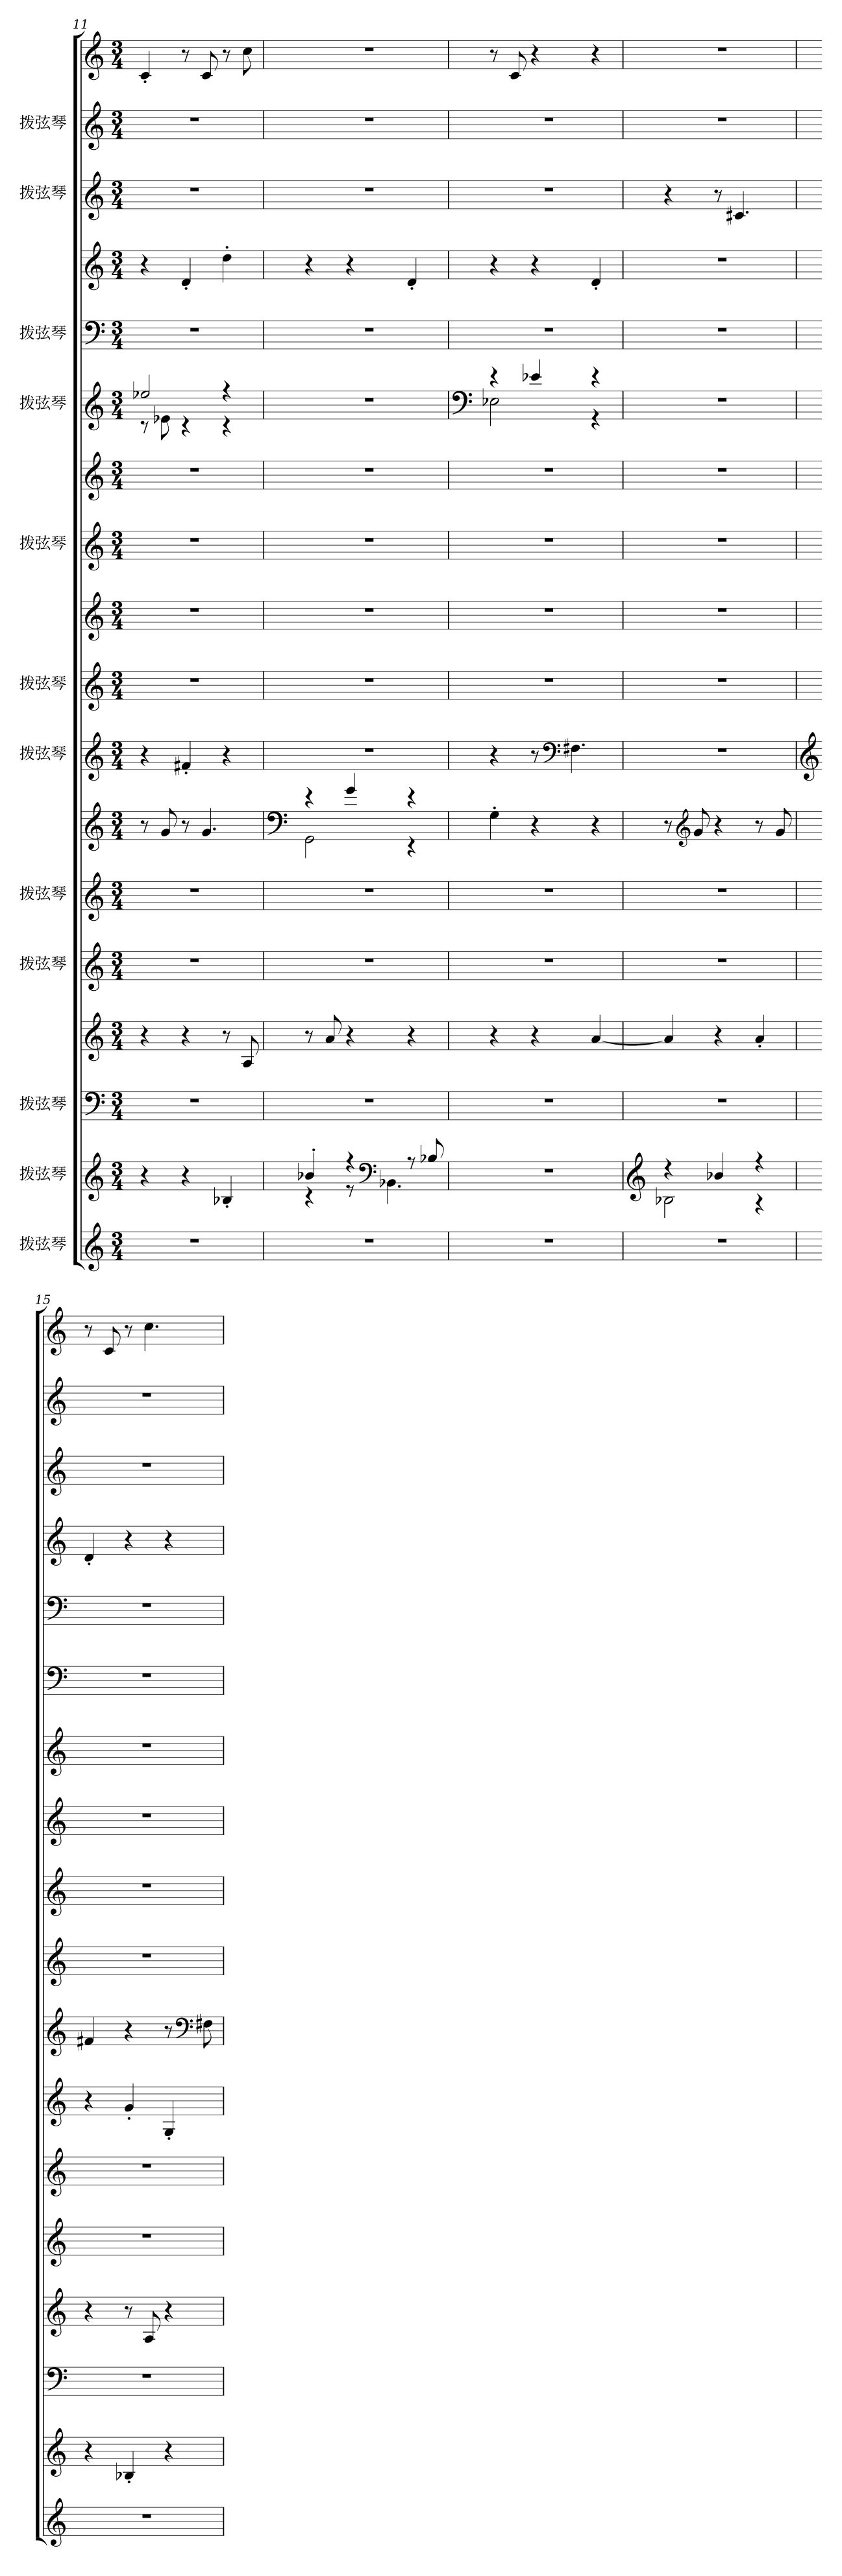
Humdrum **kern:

**kern	**kern	**kern	**kern	**kern	**kern	**kern	**kern	**kern	**kern	**kern	**kern	**kern	**kern	**kern	**kern	**kern	**kern
*part12	*part11	*part10	*part10	*part9	*part8	*part8	*part7	*part6	*part6	*part5	*part5	*part4	*part3	*part3	*part2	*part1	*part1
*staff18	*staff17	*staff16	*staff15	*staff14	*staff13	*staff12	*staff11	*staff10	*staff9	*staff8	*staff7	*staff6	*staff5	*staff4	*staff3	*staff2	*staff1
*I"拨弦琴	*I"拨弦琴	*I"拨弦琴	*	*I"拨弦琴	*I"拨弦琴	*	*I"拨弦琴	*I"拨弦琴	*	*I"拨弦琴	*	*I"拨弦琴	*I"拨弦琴	*	*I"拨弦琴	*I"拨弦琴	*
*clefG2	*clefG2	*clefF4	*clefG2	*clefG2	*clefG2	*clefG2	*clefG2	*clefG2	*clefG2	*clefG2	*clefG2	*clefG2	*clefF4	*clefG2	*clefG2	*clefG2	*clefG2
*k[]	*k[]	*k[]	*k[]	*k[]	*k[]	*k[]	*k[]	*k[]	*k[]	*k[]	*k[]	*k[]	*k[]	*k[]	*k[]	*k[]	*k[]
*M3/4	*M3/4	*M3/4	*M3/4	*M3/4	*M3/4	*M3/4	*M3/4	*M3/4	*M3/4	*M3/4	*M3/4	*M3/4	*M3/4	*M3/4	*M3/4	*M3/4	*M3/4
=11	=11	=11	=11	=11	=11	=11	=11	=11	=11	=11	=11	=11	=11	=11	=11	=11	=11
*	*	*	*	*	*	*	*	*	*	*	*	*^	*	*	*	*	*
2.r	4r	2.r	4r	2.r	2.r	8r	4r	2.r	2.r	2.r	2.r	2ee-X/	8r	2.r	4r	2.r	2.r	4c'/
.	.	.	.	.	.	8g/	.	.	.	.	.	.	8e-X\	.	.	.	.	.
.	4r	.	4r	.	.	8r	4f#X'/	.	.	.	.	.	4r	.	4d'/	.	.	8r
.	.	.	.	.	.	4.g/	.	.	.	.	.	.	.	.	.	.	.	8c/
.	4B-X'/	.	8r	.	.	.	4r	.	.	.	.	4r	4r	.	4dd'\	.	.	8r
.	.	.	8A/	.	.	.	.	.	.	.	.	.	.	.	.	.	.	8cc\
*	*	*	*	*	*	*	*	*	*	*	*	*v	*v	*	*	*	*	*
!!LO:PB:g=z
=12	=12	=12	=12	=12	=12	=12	=12	=12	=12	=12	=12	=12	=12	=12	=12	=12	=12
*	*	*	*	*	*	*clefF4	*	*	*	*	*	*	*	*	*	*	*
*	*^	*	*	*	*	*^	*	*	*	*	*	*	*	*	*	*	*
2.r	4b-X'/	4r	2.r	8r	2.r	2.r	4r	2GG\	2.r	2.r	2.r	2.r	2.r	2.r	2.r	4r	2.r	2.r	2.r
.	.	.	.	8a/	.	.	.	.	.	.	.	.	.	.	.	.	.	.	.
.	4r	8r	.	4r	.	.	4g/	.	.	.	.	.	.	.	.	4r	.	.	.
*	*clefF4	*	*	*	*	*	*	*	*	*	*	*	*	*	*	*	*	*	*
.	.	4.BB-X\	.	.	.	.	.	.	.	.	.	.	.	.	.	.	.	.	.
.	8r	.	.	4r	.	.	4r	4r	.	.	.	.	.	.	.	4d'/	.	.	.
.	8B-X/	.	.	.	.	.	.	.	.	.	.	.	.	.	.	.	.	.	.
*	*v	*v	*	*	*	*	*v	*v	*	*	*	*	*	*	*	*	*	*	*
=13	=13	=13	=13	=13	=13	=13	=13	=13	=13	=13	=13	=13	=13	=13	=13	=13	=13
*	*	*	*	*	*	*	*	*	*	*	*	*clefF4	*	*	*	*	*
*	*	*	*	*	*	*	*	*	*	*	*	*^	*	*	*	*	*
2.r	2.r	2.r	4r	2.r	2.r	4G'\	4r	2.r	2.r	2.r	2.r	4r	2E-X\	2.r	4r	2.r	2.r	8r
.	.	.	.	.	.	.	.	.	.	.	.	.	.	.	.	.	.	8c/
.	.	.	4r	.	.	4r	8r	.	.	.	.	4e-X/	.	.	4r	.	.	4r
*	*	*	*	*	*	*	*clefF4	*	*	*	*	*	*	*	*	*	*	*
.	.	.	.	.	.	.	4.F#X\	.	.	.	.	.	.	.	.	.	.	.
.	.	.	[4a/	.	.	4r	.	.	.	.	.	4r	4r	.	4d'/	.	.	4r
*	*	*	*	*	*	*	*	*	*	*	*	*v	*v	*	*	*	*	*
=14	=14	=14	=14	=14	=14	=14	=14	=14	=14	=14	=14	=14	=14	=14	=14	=14	=14
*	*clefG2	*	*	*	*	*	*	*	*	*	*	*	*	*	*	*	*
*	*^	*	*	*	*	*	*	*	*	*	*	*	*	*	*	*	*
2.r	4r	2B-X\	2.r	4a/]	2.r	2.r	8r	2.r	2.r	2.r	2.r	2.r	2.r	2.r	2.r	4r	2.r	2.r
*	*	*	*	*	*	*	*clefG2	*	*	*	*	*	*	*	*	*	*	*
.	.	.	.	.	.	.	8g/	.	.	.	.	.	.	.	.	.	.	.
.	4b-X/	.	.	4r	.	.	4r	.	.	.	.	.	.	.	.	8r	.	.
.	.	.	.	.	.	.	.	.	.	.	.	.	.	.	.	4.c#X/	.	.
.	4r	4r	.	4a'/	.	.	8r	.	.	.	.	.	.	.	.	.	.	.
.	.	.	.	.	.	.	8g/	.	.	.	.	.	.	.	.	.	.	.
*	*v	*v	*	*	*	*	*	*	*	*	*	*	*	*	*	*	*	*
!!LO:PB:g=z
=15	=15	=15	=15	=15	=15	=15	=15	=15	=15	=15	=15	=15	=15	=15	=15	=15	=15
*	*	*	*	*	*	*	*clefG2	*	*	*	*	*	*	*	*	*	*
2.r	4r	2.r	4r	2.r	2.r	4r	4f#X/	2.r	2.r	2.r	2.r	2.r	2.r	4d'/	2.r	2.r	8r
.	.	.	.	.	.	.	.	.	.	.	.	.	.	.	.	.	8c/
.	4B-X'/	.	8r	.	.	4g'/	4r	.	.	.	.	.	.	4r	.	.	8r
.	.	.	8A/	.	.	.	.	.	.	.	.	.	.	.	.	.	4.cc\
.	4r	.	4r	.	.	4G'/	8r	.	.	.	.	.	.	4r	.	.	.
*	*	*	*	*	*	*	*clefF4	*	*	*	*	*	*	*	*	*	*
.	.	.	.	.	.	.	8F#X\	.	.	.	.	.	.	.	.	.	.
=	=	=	=	=	=	=	=	=	=	=	=	=	=	=	=	=	=
*-	*-	*-	*-	*-	*-	*-	*-	*-	*-	*-	*-	*-	*-	*-	*-	*-	*-
